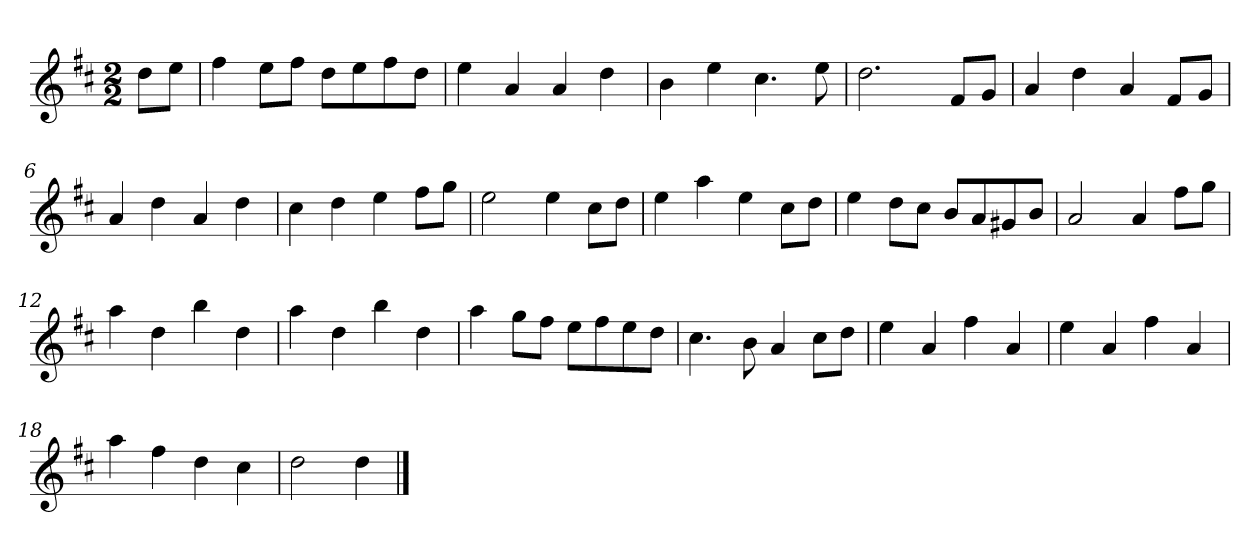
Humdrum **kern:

**kern
*part1
*staff1
*k[f#c#]
*M2/2
*MM120
=
8ddL
8eeJ
=1
4ff#
8eeL
8ff#J
8ddL
8ee
8ff#
8ddJ
=2
4ee
4a
4a
4dd
=3
4b
4ee
4.cc#
8ee
=4
2.dd
8f#L
8gJ
=5
4a
4dd
4a
8f#L
8gJ
=6
4a
4dd
4a
4dd
=7
4cc#
4dd
4ee
8ff#L
8ggJ
=8
2ee
4ee
8cc#L
8ddJ
=9
4ee
4aa
4ee
8cc#L
8ddJ
=10
4ee
8ddL
8cc#J
8bL
8a
8g#X
8bJ
=11
2a
4a
8ff#L
8ggJ
=12
4aa
4dd
4bb
4dd
=13
4aa
4dd
4bb
4dd
=14
4aa
8ggL
8ff#J
8eeL
8ff#
8ee
8ddJ
=15
4.cc#
8b
4a
8cc#L
8ddJ
=16
4ee
4a
4ff#
4a
=17
4ee
4a
4ff#
4a
=18
4aa
4ff#
4dd
4cc#
=19
2dd
4dd
==
*-
